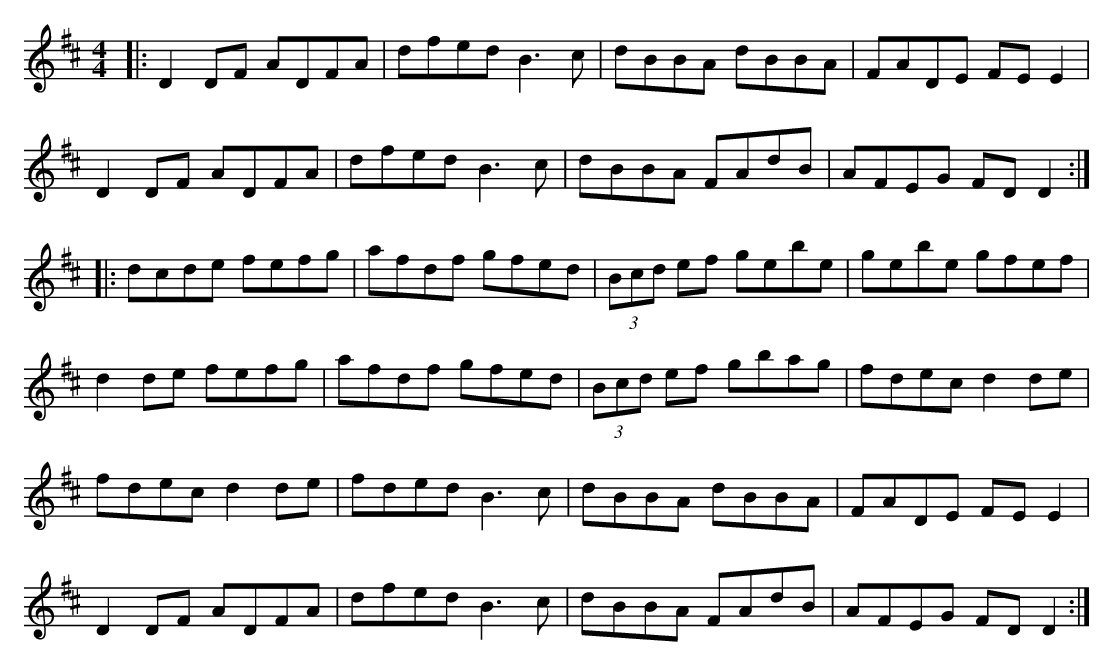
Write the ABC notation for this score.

X:1
M:4/4
K:D
|:D2DF ADFA|dfed B3c|dBBA dBBA|FADE FE E2|
D2DF ADFA|dfed B3c|dBBA FAdB|AFEG FD D2:|
|:dcde fefg|afdf gfed|(3Bcd ef gebe|gebe gfef|
d2de fefg|afdf gfed|(3Bcd ef gbag|fdec d2de|
fdec d2de|fded B3c|dBBA dBBA|FADE FE E2|
D2DF ADFA|dfed B3c|dBBA FAdB|AFEG FD D2:|
